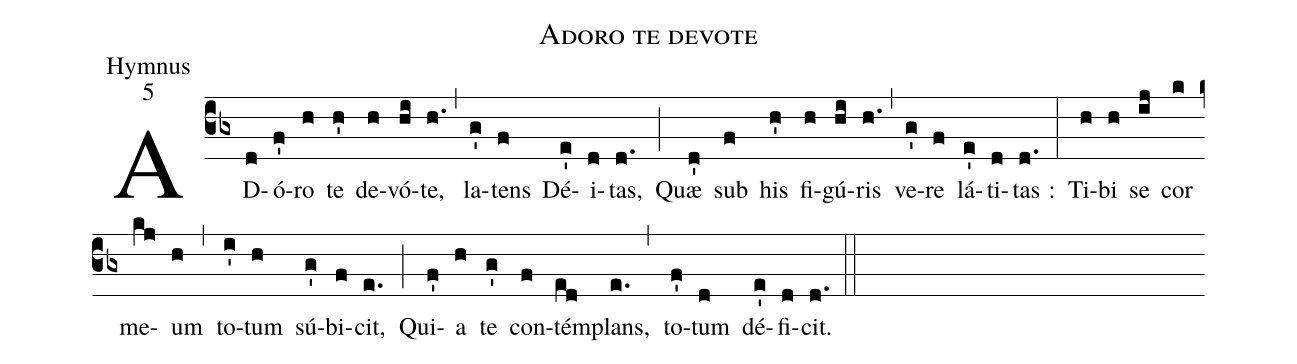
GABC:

name:Adoro te devote;
office-part:Hymnus;
mode:5;
%%
(cb3) AD(d)ó(f')ro(h) te(h') de(h)vó(hi)te,(h.) (,)
la(g')tens(f) Dé(e')i(d)tas,(d.) (;)
Quæ(d') sub(f) his(h') fi(h)gú(hi)ris(h.) (,)
ve(g')re(f) lá(e')ti(d)tas :(d.) (:)
Ti(h)bi(h) se(ij) cor(k) me(kj)um(h) (,)
to(i')tum(h) sú(g')bi(f)cit,(e.) (;)
Qui(f')a(h) te(g') con(f)tém(ed)plans,(e.) (,)
to(f')tum(d) dé(e')fi(d)cit.(d.) (::)
